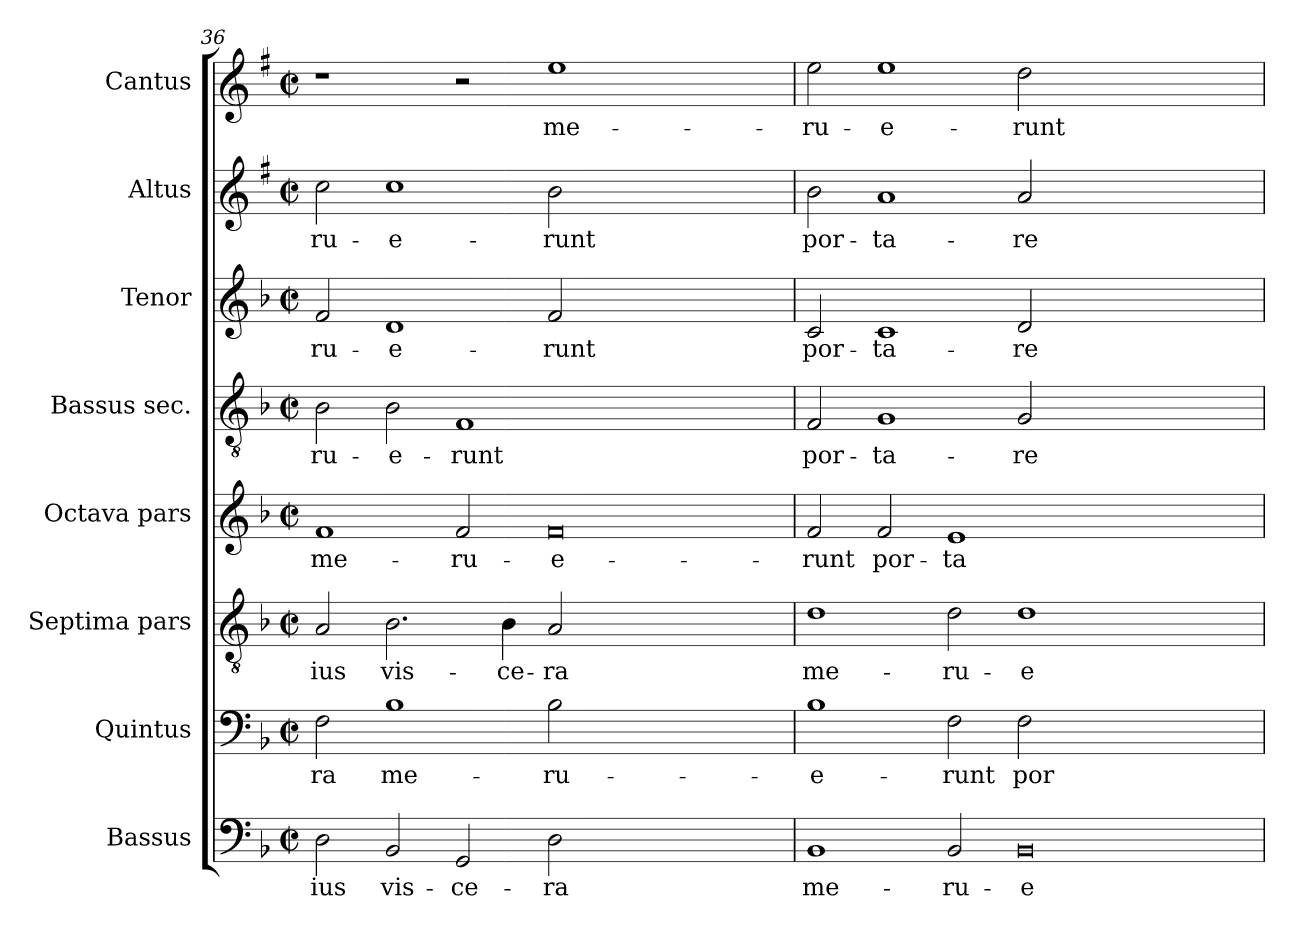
**kern	**text	**kern	**text	**kern	**text	**kern	**text	**kern	**text	**kern	**text	**kern	**text	**kern	**text
*part8	*part8	*part7	*part7	*part6	*part6	*part5	*part5	*part4	*part4	*part3	*part3	*part2	*part2	*part1	*part1
*staff8	*staff8	*staff7	*staff7	*staff6	*staff6	*staff5	*staff5	*staff4	*staff4	*staff3	*staff3	*staff2	*staff2	*staff1	*staff1
*I"Bassus	*	*I"Quintus	*	*I"Septima pars	*	*I"Octava pars	*	*I"Bassus sec.	*	*I"Tenor	*	*I"Altus	*	*I"Cantus	*
*clefF4	*	*clefF4	*	*clefGv2	*	*clefG2	*	*clefGv2	*	*clefG2	*	*clefG2	*	*clefG2	*
*	*	*	*	*	*	*	*	*	*	*	*	*ITrd1c2	*	*ITrd1c2	*
*k[b-]	*	*k[b-]	*	*k[b-]	*	*k[b-]	*	*k[b-]	*	*k[b-]	*	*k[b-]	*	*k[b-]	*
*F:	*	*F:	*	*F:	*	*F:	*	*F:	*	*F:	*	*F:	*	*F:	*
*M4/2	*	*M4/2	*	*M4/2	*	*M4/2	*	*M4/2	*	*M4/2	*	*M4/2	*	*M4/2	*
*met(c|)	*	*met(c|)	*	*met(c|)	*	*met(c|)	*	*met(c|)	*	*met(c|)	*	*met(c|)	*	*met(c|)	*
=36A	=36A	=36A	=36A	=36A	=36A	=36A	=36A	=36A	=36A	=36A	=36A	=36A	=36A	=36A	=36A
!	!LO:LY:b	!	!LO:LY:b	!	!LO:LY:b	!	!LO:LY:b	!	!LO:LY:b	!	!LO:LY:b	!	!LO:LY:b	!	!
2D	-ius	2F	-ra	2A	-ius	1f	me-	2B-	-ru-	2f	-ru-	2b-	-ru-	1r	.
!	!LO:LY:b	!	!LO:LY:b	!	!LO:LY:b	!	!	!	!LO:LY:b	!	!LO:LY:b	!	!LO:LY:b	!	!
2BB-	vis-	1B-	me-	2.B-	vis-	.	.	2B-	-e-	1d	-e-	1b-	-e-	.	.
!	!LO:LY:b	!	!	!	!	!	!LO:LY:b	!	!LO:LY:b	!	!	!	!	!	!
2GG	-ce-	.	.	.	.	2f	-ru-	1F	-runt	.	.	.	.	2r	.
!	!	!	!	!	!LO:LY:b	!	!	!	!	!	!	!	!	!	!
.	.	.	.	4B-	-ce-	.	.	.	.	.	.	.	.	.	.
!	!LO:LY:b	!	!LO:LY:b	!	!LO:LY:b	!	!LO:LY:b	!	!	!	!LO:LY:b	!	!LO:LY:b	!	!LO:LY:b
2D	-ra	2B-	-ru-	2A	-ra	0f	-e-	.	.	2f	-runt	2a	-runt	1dd	me-
1.ryy	.	1.ryy	.	1.ryy	.	.	.	1.ryy	.	1.ryy	.	1.ryy	.	.	.
.	.	.	.	.	.	.	.	.	.	.	.	.	.	1ryy	.
=37A	=37A	=37A	=37A	=37A	=37A	=37A	=37A	=37A	=37A	=37A	=37A	=37A	=37A	=37A	=37A
!	!LO:LY:b	!	!LO:LY:b	!	!LO:LY:b	!	!LO:LY:b	!	!LO:LY:b	!	!LO:LY:b	!	!LO:LY:b	!	!LO:LY:b
1BB-	me-	1B-	-e-	1d	me-	2f	-runt	2F	por-	2c	por-	2a	por-	2dd	-ru-
!	!	!	!	!	!	!	!LO:LY:b	!	!LO:LY:b	!	!LO:LY:b	!	!LO:LY:b	!	!LO:LY:b
.	.	.	.	.	.	2f	por-	1G	-ta-	1c	-ta-	1g	-ta-	1dd	-e-
!	!LO:LY:b	!	!LO:LY:b	!	!LO:LY:b	!	!LO:LY:b	!	!	!	!	!	!	!	!
2BB-	-ru-	2F	-runt	2d	-ru-	1e	-ta-	.	.	.	.	.	.	.	.
!	!LO:LY:b	!	!LO:LY:b	!	!LO:LY:b	!	!	!	!LO:LY:b	!	!LO:LY:b	!	!LO:LY:b	!	!LO:LY:b
0BB-	-e-	2F	por-	1d	-e-	.	.	2G	-re	2d	-re	2g	-re	2cc	-runt
.	.	1.ryy	.	.	.	1.ryy	.	1.ryy	.	1.ryy	.	1.ryy	.	1.ryy	.
.	.	.	.	1ryy	.	.	.	.	.	.	.	.	.	.	.
=	=	=	=	=	=	=	=	=	=	=	=	=	=	=	=
*-	*-	*-	*-	*-	*-	*-	*-	*-	*-	*-	*-	*-	*-	*-	*-
